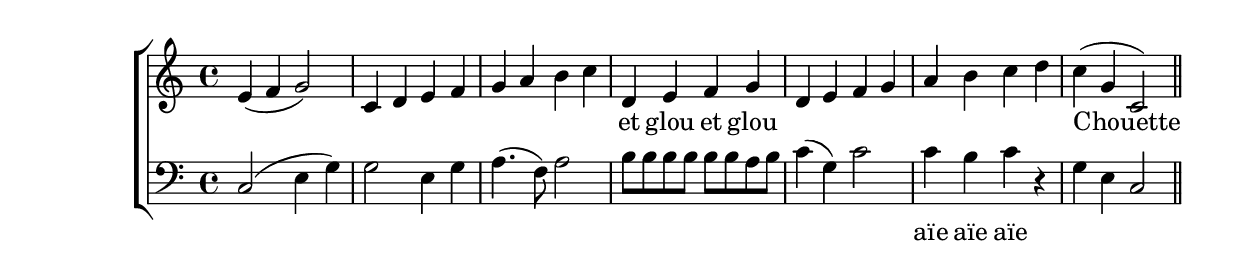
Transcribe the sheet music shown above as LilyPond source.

\version "2.13.48"

Buvons = \relative c'{
  \time 4/4
  e4( f g2)
  c,4 d e f
  g4 a b c
  \repeat unfold 2 {
    d,4 e f g
  }
  a4 b c d
  c4( g c,2)
}

Servons = \relative c {
  \clef bass
  c2( e4 g)
  g2 e4 g
  a4.( f8) a2
  b8 b b b b b a b
  c4( g) c2
  c4 b c r
  g4 e c2 \bar "||"
}

Buveur = \lyricmode {
  \set associatedVoice = #"Boire"
  \skip1*3
  % XS: attention cette fois il faut mettre la durée explicite
  % de chaque syllabe
  et4 glou et glou
  \skip1*2
  Chouette1 __
}

Poivrots = \lyricmode {
  \set associatedVoice = #"Autour"
  \skip1*5
  % XS: attention cette fois il faut mettre la durée explicite
  % de chaque syllabe
  aïe4 aïe aïe
}

\score {
  \new ChoirStaff <<
    \new Staff {
      \new Voice = "Boire" { \Buvons }
    }
    \new Lyrics {  % XS: pas de  \lyricsto  cette fois !!
      \Buveur
    }
    \new Staff {
      \new Voice = "Autour" { \Servons }
    }
    \new Lyrics {  % XS: pas de  \lyricsto  cette fois !!
      \Poivrots
    }
  >>
}